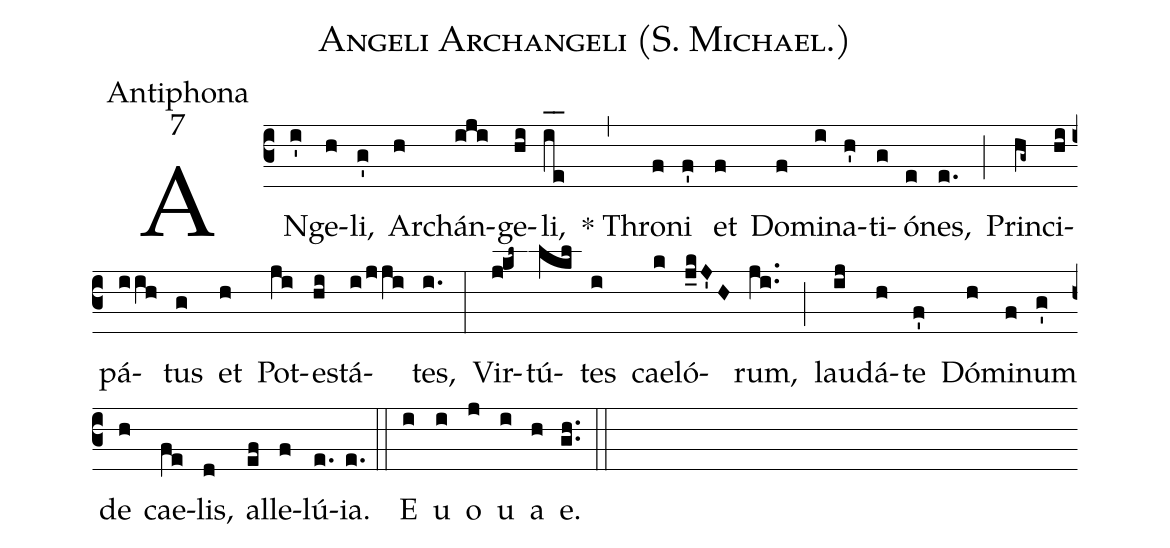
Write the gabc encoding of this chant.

name:Angeli Archangeli (S. Michael.);
office-part:Antiphona;
mode:7;
%%
(c3) AN(i')ge(h)li,(g') Arch(h)án(iji)ge(hi)li,(i_[oh:h]e_[oh:h]) (,) * Thro(f)ni(f') et(f) Do(f)mi(i)na(h')ti(g)ó(e)nes,(e.) (;) Prin(hg~)ci(hi)pá(iih)tus(g) et(h) Pot(ji)e(hi)stá(i/jji)tes,(i.) (:) Vir(j[oll:1{1]kl~)tú(lkl[oll:}])tes(i) cae(k)ló(j_kJ'H)rum,(ji..) (;) lau(ij)dá(h)te(f') Dó(h)mi(f)num(g') de(h) cae(fe)lis,(d) al(ef)le(f)lú(e.){ia}.(e.) (::) <eu>E(i) u(i) o(j) u(i) a(h) e.</eu>(gh..) (::)
